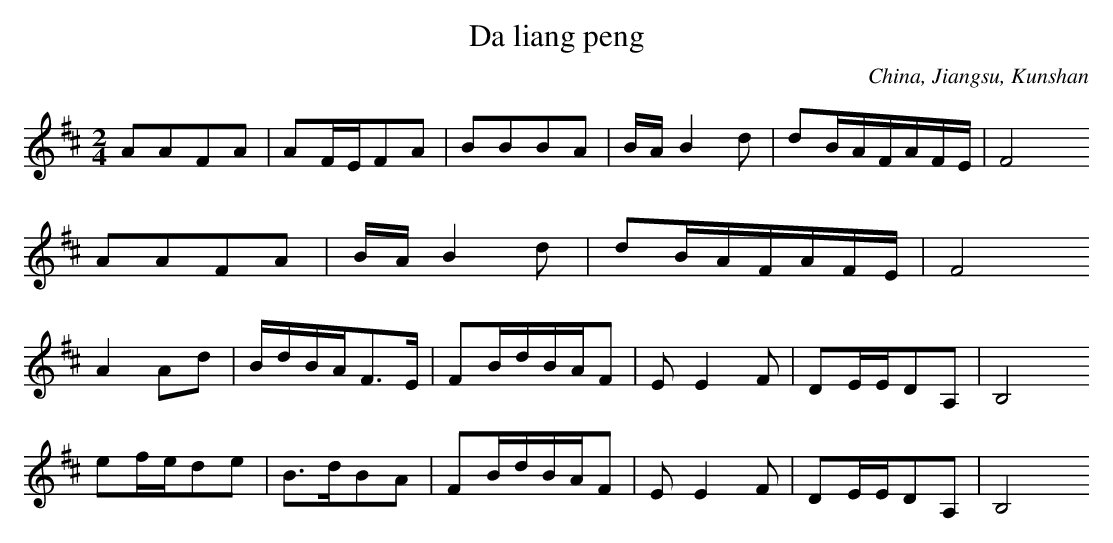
X:1
T: Da liang peng
O: China, Jiangsu, Kunshan
M: 2/4
L: 1/16
K: D
A2A2F2A2 | A2FEF2A2 | B2B2B2A2 | BAB4d2 | d2BAFAFE | F8
A2A2F2A2 | BAB4d2 | d2BAFAFE | F8
A4A2d2 | BdBAF3E | F2BdBAF2 | E2E4F2 | D2EED2A,2 | B,8
e2fed2e2 | B3dB2A2 | F2BdBAF2 | E2E4F2 | D2EED2A,2 | B,8
